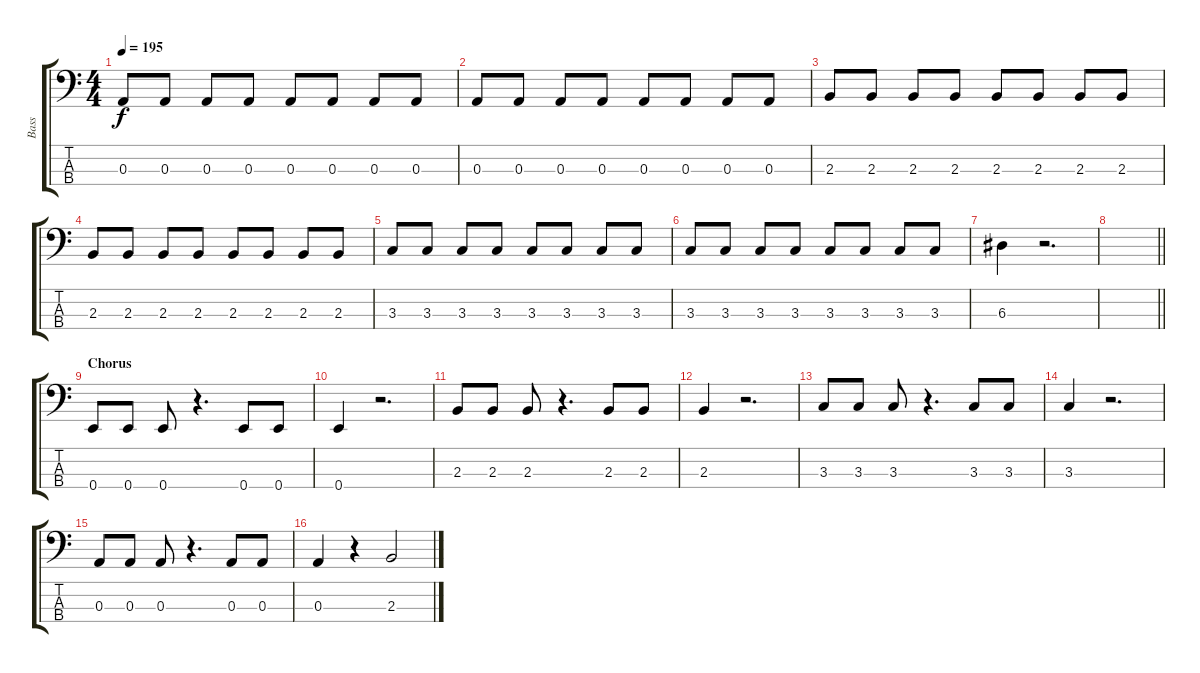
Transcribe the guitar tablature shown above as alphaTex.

\track ("Bass" "Bass") {instrument electricbassfinger}
\staff {score tabs}
\tuning (G2 D2 A1 E1) {hide}
\ts (4 4)
\tempo 195
\clef f4
\ks c
0.3.8{dy f} 0.3.8 0.3.8 0.3.8 0.3.8 0.3.8 0.3.8 0.3.8 |
0.3.8 0.3.8 0.3.8 0.3.8 0.3.8 0.3.8 0.3.8 0.3.8 |
2.3.8 2.3.8 2.3.8 2.3.8 2.3.8 2.3.8 2.3.8 2.3.8 |
2.3.8 2.3.8 2.3.8 2.3.8 2.3.8 2.3.8 2.3.8 2.3.8 |
3.3.8 3.3.8 3.3.8 3.3.8 3.3.8 3.3.8 3.3.8 3.3.8 |
3.3.8 3.3.8 3.3.8 3.3.8 3.3.8 3.3.8 3.3.8 3.3.8 |
6.3.4 r.2{d} |
\barLineRight lightlight
|
\section ("" "Chorus")
0.4.8 0.4.8 0.4.8 r.4{d} 0.4.8 0.4.8 |
0.4.4 r.2{d} |
2.3.8 2.3.8 2.3.8 r.4{d} 2.3.8 2.3.8 |
2.3.4 r.2{d} |
3.3.8 3.3.8 3.3.8 r.4{d} 3.3.8 3.3.8 |
3.3.4 r.2{d} |
0.3.8 0.3.8 0.3.8 r.4{d} 0.3.8 0.3.8 |
0.3.4 r.4 2.3.2
